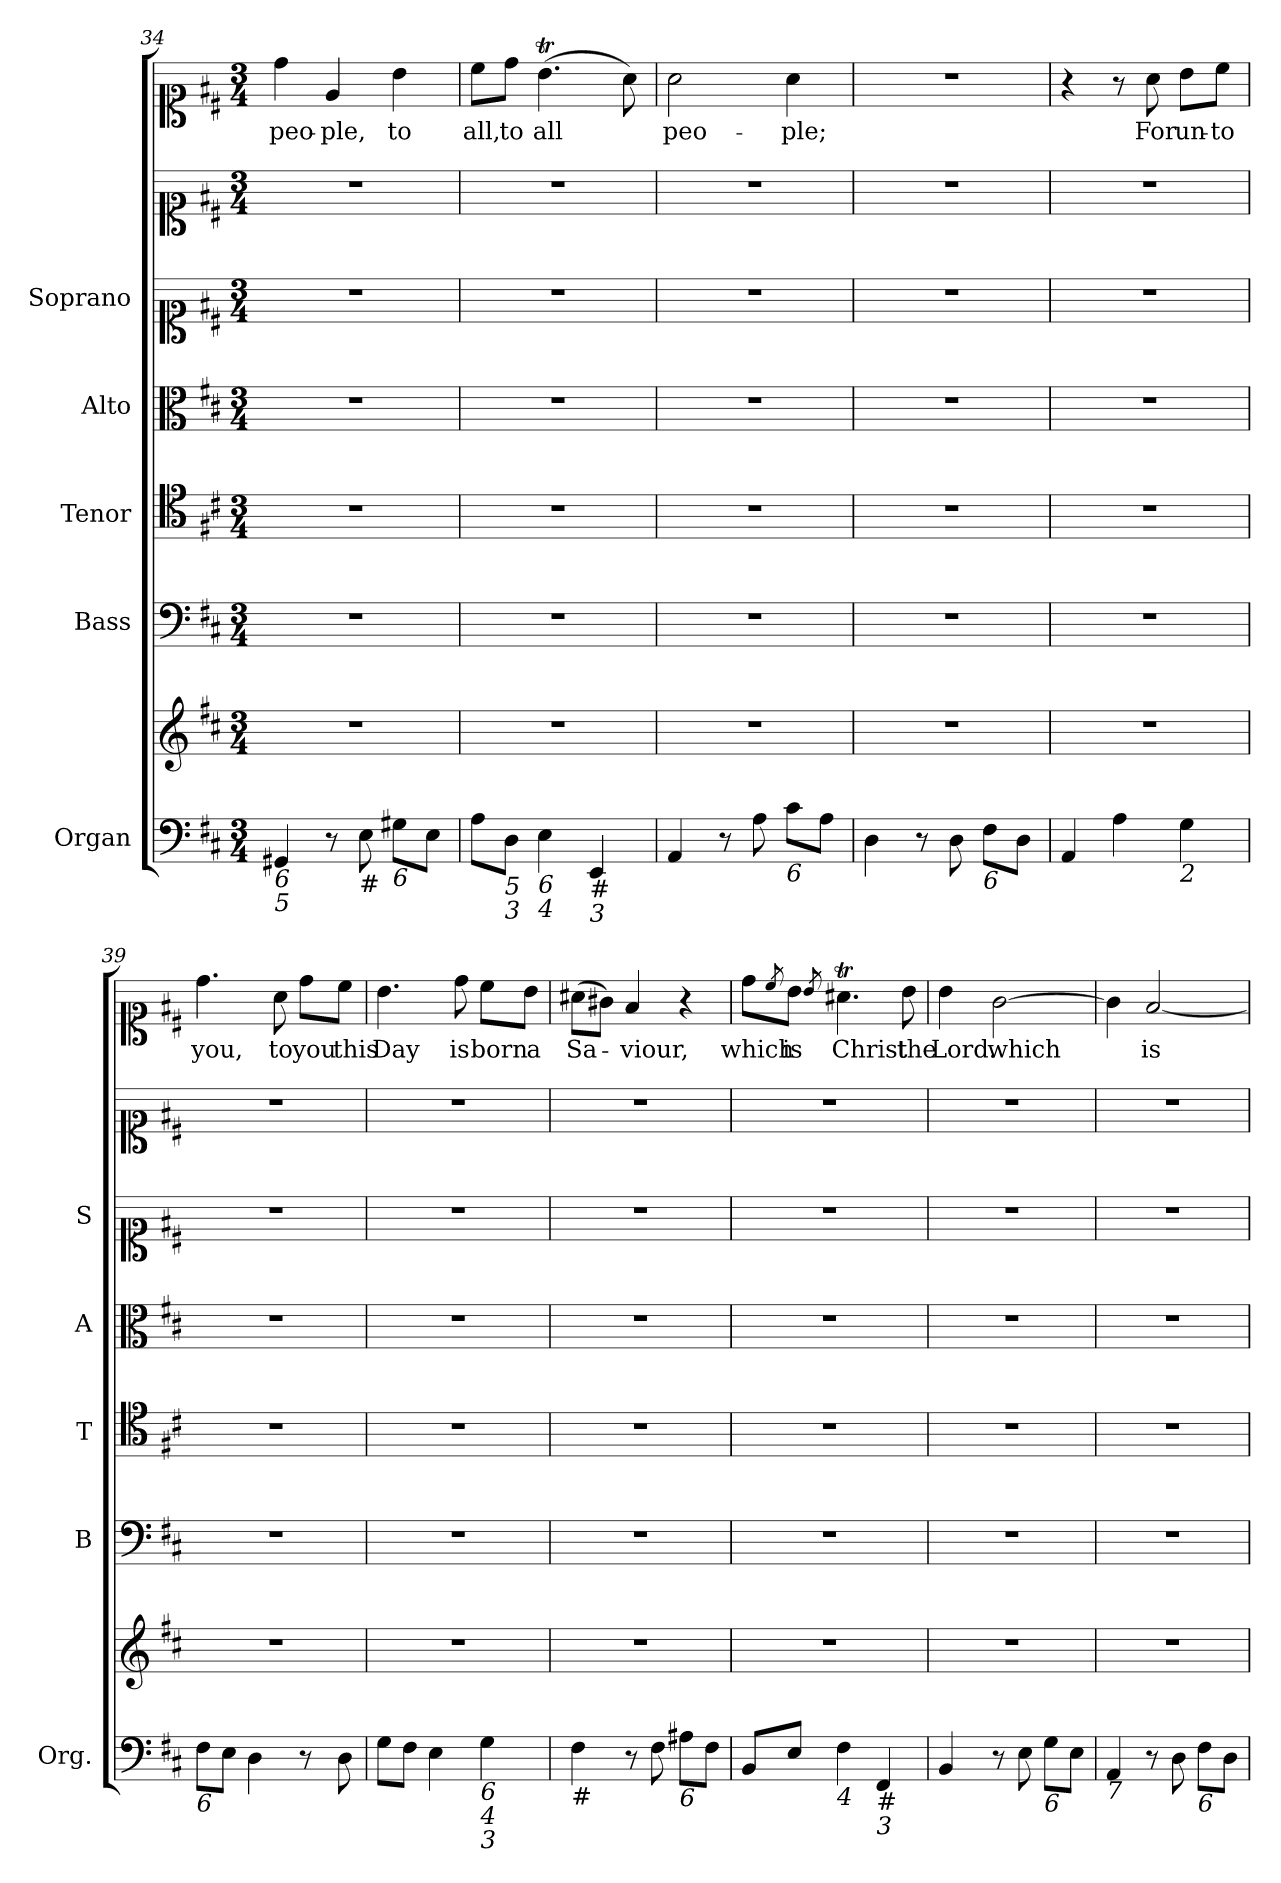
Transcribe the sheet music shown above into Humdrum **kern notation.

**kern	**kern	**kern	**kern	**kern	**kern	**kern	**kern	**text
*part7	*part7	*part6	*part5	*part4	*part3	*part2	*part1	*part1
*staff8	*staff7	*staff6	*staff5	*staff4	*staff3	*staff2	*staff1	*staff1
*I"Organ	*	*I"Bass	*I"Tenor	*I"Alto	*I"Soprano	*	*	*
*I'Org.	*	*I'B	*I'T	*I'A	*I'S	*	*	*
!!LO:LB:g=z
*clefF4	*clefG2	*clefF4	*clefC4	*clefC3	*clefC1	*clefC1	*clefC1	*
*k[f#c#]	*k[f#c#]	*k[f#c#]	*k[f#c#]	*k[f#c#]	*k[f#c#]	*k[f#c#]	*k[f#c#]	*
*D:	*D:	*D:	*D:	*D:	*D:	*D:	*D:	*
*M3/4	*M3/4	*M3/4	*M3/4	*M3/4	*M3/4	*M3/4	*M3/4	*
=34	=34	=34	=34	=34	=34	=34	=34	=34
!LO:TX:b:i:t=6	!	!	!	!	!	!	!	!
!LO:TX:b:i:t=5	!	!	!	!	!	!	!	!
!	!	!	!	!	!	!	!	!LO:LY:b
4GG#X/	2.r	2.r	2.r	2.r	2.r	2.r	4dd\	peo-
!	!	!	!	!	!	!	!	!LO:LY:b
8r	.	.	.	.	.	.	4e/	-ple,
!LO:TX:b:t=#	!	!	!	!	!	!	!	!
8E\	.	.	.	.	.	.	.	.
!LO:TX:b:i:t=6	!	!	!	!	!	!	!	!
!	!	!	!	!	!	!	!	!LO:LY:b
8G#X\L	.	.	.	.	.	.	4b\	to
8E\J	.	.	.	.	.	.	.	.
=35	=35	=35	=35	=35	=35	=35	=35	=35
!	!	!	!	!	!	!	!	!LO:LY:b
8A\L	2.r	2.r	2.r	2.r	2.r	2.r	8cc#\L	all,
!LO:TX:b:i:t=5	!	!	!	!	!	!	!	!
!LO:TX:b:i:t=3	!	!	!	!	!	!	!	!
!	!	!	!	!	!	!	!	!LO:LY:b
8D\J	.	.	.	.	.	.	8dd\J	to
!LO:TX:b:i:t=6	!	!	!	!	!	!	!	!
!LO:TX:b:i:t=4	!	!	!	!	!	!	!	!
!	!	!	!	!	!	!	!	!LO:LY:b
4E\	.	.	.	.	.	.	(>4.bT\	all
!LO:TX:b:t=#	!	!	!	!	!	!	!	!
!LO:TX:b:i:t=3	!	!	!	!	!	!	!	!
4EE/	.	.	.	.	.	.	.	.
.	.	.	.	.	.	.	8a\)	.
=36	=36	=36	=36	=36	=36	=36	=36	=36
!	!	!	!	!	!	!	!	!LO:LY:b
4AA/	2.r	2.r	2.r	2.r	2.r	2.r	2a\	peo-
8r	.	.	.	.	.	.	.	.
8A\	.	.	.	.	.	.	.	.
!LO:TX:b:i:t=6	!	!	!	!	!	!	!	!
!	!	!	!	!	!	!	!	!LO:LY:b
8c#\L	.	.	.	.	.	.	4a\	-ple;
8A\J	.	.	.	.	.	.	.	.
=37	=37	=37	=37	=37	=37	=37	=37	=37
4D\	2.r	2.r	2.r	2.r	2.r	2.r	2.r	.
8r	.	.	.	.	.	.	.	.
8D\	.	.	.	.	.	.	.	.
!LO:TX:b:i:t=6	!	!	!	!	!	!	!	!
8F#\L	.	.	.	.	.	.	.	.
8D\J	.	.	.	.	.	.	.	.
=38	=38	=38	=38	=38	=38	=38	=38	=38
4AA/	2.r	2.r	2.r	2.r	2.r	2.r	4r	.
4A\	.	.	.	.	.	.	8r	.
!	!	!	!	!	!	!	!	!LO:LY:b
.	.	.	.	.	.	.	8a\	For
!LO:TX:b:i:t=2	!	!	!	!	!	!	!	!
!	!	!	!	!	!	!	!	!LO:LY:b
4G\	.	.	.	.	.	.	8b\L	un-
!	!	!	!	!	!	!	!	!LO:LY:b
.	.	.	.	.	.	.	8cc#\J	-to
=39	=39	=39	=39	=39	=39	=39	=39	=39
!LO:TX:b:i:t=6	!	!	!	!	!	!	!	!
!	!	!	!	!	!	!	!	!LO:LY:b
8F#\L	2.r	2.r	2.r	2.r	2.r	2.r	4.dd\	you,
8E\J	.	.	.	.	.	.	.	.
4D\	.	.	.	.	.	.	.	.
!	!	!	!	!	!	!	!	!LO:LY:b
.	.	.	.	.	.	.	8a\	to
!	!	!	!	!	!	!	!	!LO:LY:b
8r	.	.	.	.	.	.	8dd\L	you
!	!	!	!	!	!	!	!	!LO:LY:b
8D\	.	.	.	.	.	.	8cc#\J	this
!!LO:LB:g=z
=40	=40	=40	=40	=40	=40	=40	=40	=40
!	!	!	!	!	!	!	!	!LO:LY:b
8G\L	2.r	2.r	2.r	2.r	2.r	2.r	4.b\	Day
8F#\J	.	.	.	.	.	.	.	.
4E\	.	.	.	.	.	.	.	.
!	!	!	!	!	!	!	!	!LO:LY:b
.	.	.	.	.	.	.	8dd\	is
!LO:TX:b:i:t=6	!	!	!	!	!	!	!	!
!LO:TX:b:i:t=4	!	!	!	!	!	!	!	!
!LO:TX:b:i:t=3	!	!	!	!	!	!	!	!
!	!	!	!	!	!	!	!	!LO:LY:b
4G\	.	.	.	.	.	.	8cc#\L	born
!	!	!	!	!	!	!	!	!LO:LY:b
.	.	.	.	.	.	.	8b\J	a
=41	=41	=41	=41	=41	=41	=41	=41	=41
!LO:TX:b:t=#	!	!	!	!	!	!	!	!
!	!	!	!	!	!	!	!	!LO:LY:b
4F#\	2.r	2.r	2.r	2.r	2.r	2.r	(>8a#X\L	Sa-
.	.	.	.	.	.	.	8g#X\J)	.
!	!	!	!	!	!	!	!	!LO:LY:b
8r	.	.	.	.	.	.	4f#/	-viour,
8F#\	.	.	.	.	.	.	.	.
!LO:TX:b:i:t=6	!	!	!	!	!	!	!	!
8A#X\L	.	.	.	.	.	.	4r	.
8F#\J	.	.	.	.	.	.	.	.
=42	=42	=42	=42	=42	=42	=42	=42	=42
!	!	!	!	!	!	!	!	!LO:LY:b
8BB/L	2.r	2.r	2.r	2.r	2.r	2.r	8dd\L	which
.	.	.	.	.	.	.	8qcc#/	.
!	!	!	!	!	!	!	!	!LO:LY:b
8E/J	.	.	.	.	.	.	8b\J	is
.	.	.	.	.	.	.	8qb/	.
!LO:TX:b:i:t=4	!	!	!	!	!	!	!	!
!	!	!	!	!	!	!	!	!LO:LY:b
4F#\	.	.	.	.	.	.	4.a#Xt\	Christ
!LO:TX:b:t=#	!	!	!	!	!	!	!	!
!LO:TX:b:i:t=3	!	!	!	!	!	!	!	!
4FF#/	.	.	.	.	.	.	.	.
!	!	!	!	!	!	!	!	!LO:LY:b
.	.	.	.	.	.	.	8b\	the
=43	=43	=43	=43	=43	=43	=43	=43	=43
!	!	!	!	!	!	!	!	!LO:LY:b
4BB/	2.r	2.r	2.r	2.r	2.r	2.r	4b\	Lord.
!	!	!	!	!	!	!	!	!LO:LY:b
8r	.	.	.	.	.	.	[2g\	which
8E\	.	.	.	.	.	.	.	.
!LO:TX:b:i:t=6	!	!	!	!	!	!	!	!
8G\L	.	.	.	.	.	.	.	.
8E\J	.	.	.	.	.	.	.	.
=44	=44	=44	=44	=44	=44	=44	=44	=44
!LO:TX:b:i:t=7	!	!	!	!	!	!	!	!
4AA/	2.r	2.r	2.r	2.r	2.r	2.r	4g\]	.
!	!	!	!	!	!	!	!	!LO:LY:b
8r	.	.	.	.	.	.	[2f#/	is
8D\	.	.	.	.	.	.	.	.
!LO:TX:b:i:t=6	!	!	!	!	!	!	!	!
8F#\L	.	.	.	.	.	.	.	.
8D\J	.	.	.	.	.	.	.	.
=	=	=	=	=	=	=	=	=
*-	*-	*-	*-	*-	*-	*-	*-	*-
